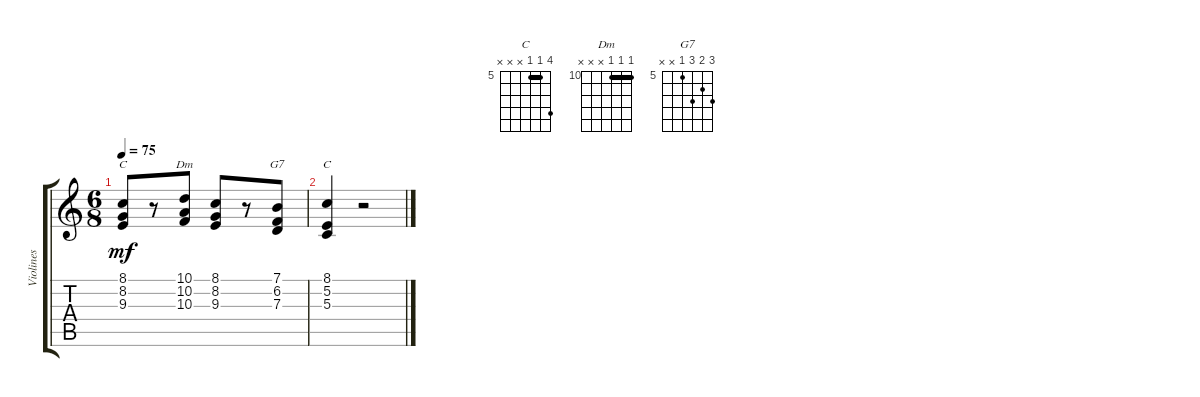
\track ("Violines" "Violines") {instrument stringensemble1}
\staff {score tabs}
\tuning (E4 B3 G3 D3 A2 E2) {hide}
\chord ("C" 8 8 9 x x x) {firstfret 8 barre 8}
\chord ("Dm" 10 10 10 x x x) {firstfret 10 barre 10}
\chord ("G7" 7 6 7 5 x x) {firstfret 5}
\chord ("C" 8 5 5 x x x) {firstfret 5 barre 5}
\ts (6 8)
\tempo 75
\clef g2
\ks c
(8.1 8.2 9.3).8{ch "C" dy mf} r.8 (10.1 10.2 10.3).8{ch "Dm"} (8.1 8.2 9.3).8 r.8 (7.1 6.2 7.3).8{ch "G7"} |
(8.1 5.2 5.3).4{ch "C"} r.2
